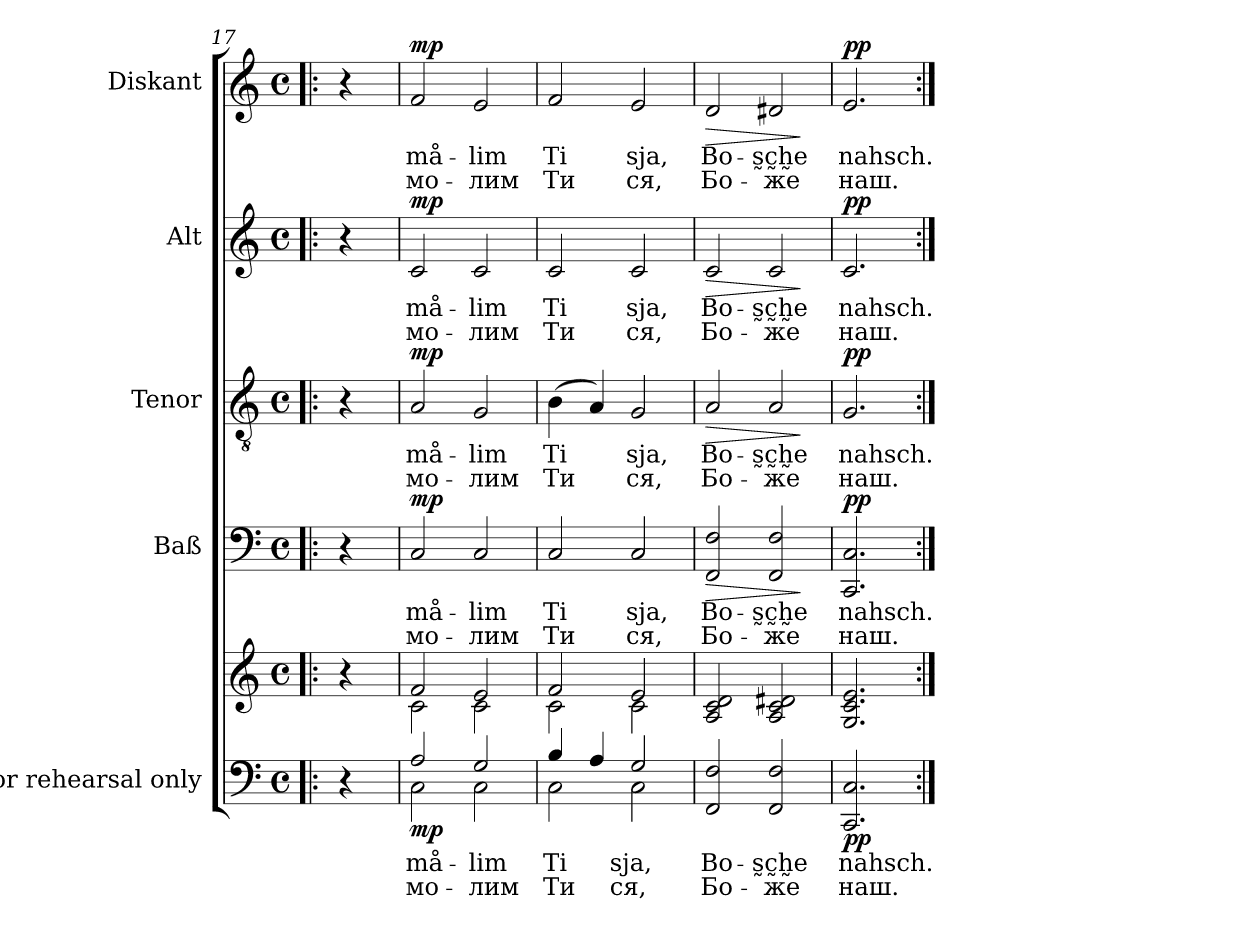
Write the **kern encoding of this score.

**kern	**text	**text	**kern	**dynam	**kern	**text	**text	**dynam	**kern	**text	**text	**dynam	**kern	**text	**text	**dynam	**kern	**text	**text	**dynam
*part5	*part5	*part5	*part5	*part5	*part4	*part4	*part4	*part4	*part3	*part3	*part3	*part3	*part2	*part2	*part2	*part2	*part1	*part1	*part1	*part1
*staff6	*staff6	*staff6	*staff5	*staff5/6	*staff4	*staff4	*staff4	*staff4	*staff3	*staff3	*staff3	*staff3	*staff2	*staff2	*staff2	*staff2	*staff1	*staff1	*staff1	*staff1
*I"for rehearsal only	*	*	*	*	*I"Baß	*	*	*	*I"Tenor	*	*	*	*I"Alt	*	*	*	*I"Diskant	*	*	*
*	*	*	*	*	*I'B.	*	*	*	*I'T.	*	*	*	*I'A.	*	*	*	*I'D.	*	*	*
*clefF4	*	*	*clefG2	*	*clefF4	*	*	*	*clefGv2	*	*	*	*clefG2	*	*	*	*clefG2	*	*	*
*k[]	*	*	*k[]	*	*k[]	*	*	*	*k[]	*	*	*	*k[]	*	*	*	*k[]	*	*	*
*M4/4	*	*	*M4/4	*	*M4/4	*	*	*	*M4/4	*	*	*	*M4/4	*	*	*	*M4/4	*	*	*
*met(c)	*	*	*met(c)	*	*met(c)	*	*	*	*met(c)	*	*	*	*met(c)	*	*	*	*met(c)	*	*	*
=17!|:	=17!|:	=17!|:	=17!|:	=17!|:	=17!|:	=17!|:	=17!|:	=17!|:	=17!|:	=17!|:	=17!|:	=17!|:	=17!|:	=17!|:	=17!|:	=17!|:	=17!|:	=17!|:	=17!|:	=17!|:
4r	.	.	4r	.	4r	.	.	.	4r	.	.	.	4r	.	.	.	4r	.	.	.
=18	=18	=18	=18	=18	=18	=18	=18	=18	=18	=18	=18	=18	=18	=18	=18	=18	=18	=18	=18	=18
*^	*	*	*^	*	*	*	*	*	*	*	*	*	*	*	*	*	*	*	*	*
!	!	!	!	!	!	!LO:DY:b=2	!	!LO:LY:b	!LO:LY:b	!LO:DY:a	!	!LO:LY:b	!LO:LY:b	!LO:DY:a	!	!LO:LY:b	!LO:LY:b	!LO:DY:a	!	!LO:LY:b	!LO:LY:b	!LO:DY:a
2A	2C	må-	мо-	2f	2c	mp	2C/	må-	мо-	mp	2A/	må-	мо-	mp	2c/	må-	мо-	mp	2f/	må-	мо-	mp
!	!	!	!	!	!	!	!	!LO:LY:b	!LO:LY:b	!	!	!LO:LY:b	!LO:LY:b	!	!	!LO:LY:b	!LO:LY:b	!	!	!LO:LY:b	!LO:LY:b	!
2G	2C	-lim	-лим	2e	2c	.	2C/	-lim	-лим	.	2G/	-lim	-лим	.	2c/	-lim	-лим	.	2e/	-lim	-лим	.
=19	=19	=19	=19	=19	=19	=19	=19	=19	=19	=19	=19	=19	=19	=19	=19	=19	=19	=19	=19	=19	=19	=19
!	!	!	!	!	!	!	!	!LO:LY:b	!LO:LY:b	!	!	!LO:LY:b	!LO:LY:b	!	!	!LO:LY:b	!LO:LY:b	!	!	!LO:LY:b	!LO:LY:b	!
4B	2C	Ti	Ти	2f	2c	.	2C/	Ti	Ти	.	(4B\	Ti	Ти	.	2c/	Ti	Ти	.	2f/	Ti	Ти	.
4A	.	.	.	.	.	.	.	.	.	.	4A/)	.	.	.	.	.	.	.	.	.	.	.
!	!	!	!	!	!	!	!	!LO:LY:b	!LO:LY:b	!	!	!LO:LY:b	!LO:LY:b	!	!	!LO:LY:b	!LO:LY:b	!	!	!LO:LY:b	!LO:LY:b	!
2G	2C	sja,	ся,	2e	2c	.	2C/	sja,	ся,	.	2G/	sja,	ся,	.	2c/	sja,	ся,	.	2e/	sja,	ся,	.
=20	=20	=20	=20	=20	=20	=20	=20	=20	=20	=20	=20	=20	=20	=20	=20	=20	=20	=20	=20	=20	=20	=20
!	!	!	!	!	!	!	!	!LO:LY:b	!LO:LY:b	!LO:HP:b	!	!LO:LY:b	!LO:LY:b	!LO:HP:b	!	!LO:LY:b	!LO:LY:b	!LO:HP:b	!	!LO:LY:b	!LO:LY:b	!LO:HP:b
*	*	*	*	*v	*v	*	*	*	*	*	*	*	*	*	*	*	*	*	*	*	*	*
2ryy	2FF 2F	Bo-	Бо-	2A 2c 2d	.	2FF/ 2F/	Bo-	Бо-	>	2A/	Bo-	Бо-	>	2c/	Bo-	Бо-	>	2d/	Bo-	Бо-	>
!	!	!	!	!	!	!	!LO:LY:b	!LO:LY:b	!	!	!LO:LY:b	!LO:LY:b	!	!	!LO:LY:b	!LO:LY:b	!	!	!LO:LY:b	!LO:LY:b	!
2ryy	2FF 2F	-s̰c̰h̰e	-же	2A 2c 2d#X	.	2FF/ 2F/	-s̰c̰h̰e	-же	.	2A/	-s̰c̰h̰e	-же	.	2c/	-s̰c̰h̰e	-же	.	2d#X/	-s̰c̰h̰e	-же	.
*v	*v	*	*	*	*	*	*	*	*	*	*	*	*	*	*	*	*	*	*	*	*
.	.	.	.	.	.	.	.	]	.	.	.	]	.	.	.	]	.	.	.	]
=21	=21	=21	=21	=21	=21	=21	=21	=21	=21	=21	=21	=21	=21	=21	=21	=21	=21	=21	=21	=21
*^	*	*	*	*	*	*	*	*	*	*	*	*	*	*	*	*	*	*	*	*
!	!	!	!	!	!LO:DY:b=2	!	!LO:LY:b	!LO:LY:b	!LO:DY:a	!	!LO:LY:b	!LO:LY:b	!LO:DY:a	!	!LO:LY:b	!LO:LY:b	!LO:DY:a	!	!LO:LY:b	!LO:LY:b	!LO:DY:a
2.ryy	2.CC 2.C	nahsch.	наш.	2.G 2.c 2.e	pp	2.CC/ 2.C/	nahsch.	наш.	pp	2.G/	nahsch.	наш.	pp	2.c/	nahsch.	наш.	pp	2.e/	nahsch.	наш.	pp
*v	*v	*	*	*	*	*	*	*	*	*	*	*	*	*	*	*	*	*	*	*	*
=:|!	=:|!	=:|!	=:|!	=:|!	=:|!	=:|!	=:|!	=:|!	=:|!	=:|!	=:|!	=:|!	=:|!	=:|!	=:|!	=:|!	=:|!	=:|!	=:|!	=:|!
*-	*-	*-	*-	*-	*-	*-	*-	*-	*-	*-	*-	*-	*-	*-	*-	*-	*-	*-	*-	*-
